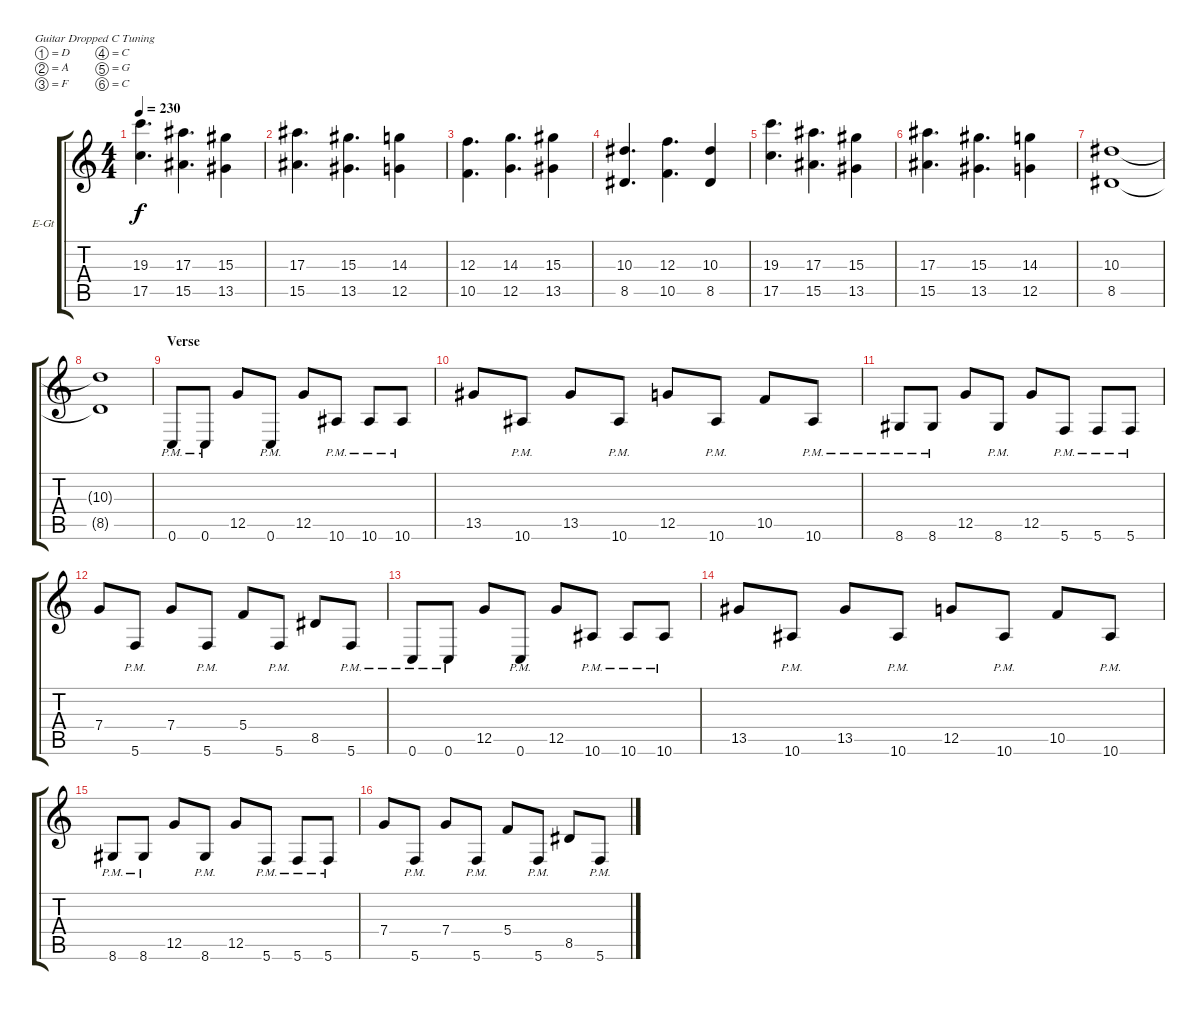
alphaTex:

\defaultSystemsLayout 4
\bracketExtendMode groupsimilarinstruments
\firstSystemTrackNameOrientation horizontal
\otherSystemsTrackNameOrientation horizontal
\track ("Electric Guitar" "E-Gt") {instrument distortionguitar}
\staff {score tabs}
\tuning (D4 A3 F3 C3 G2 C2)
\ts (4 4)
\tempo 230
\clef g2
\ks c
(17.5 19.3).4{d dy f} (15.5 17.3).4{d} (13.5 15.3).4 |
(15.5 17.3).4{d} (13.5 15.3).4{d} (12.5 14.3).4 |
(10.5 12.3).4{d} (12.5 14.3).4{d} (13.5 15.3).4 |
(8.5 10.3).4{d} (10.5 12.3).4{d} (8.5 10.3).4 |
(17.5 19.3).4{d} (15.5 17.3).4{d} (13.5 15.3).4 |
(15.5 17.3).4{d} (13.5 15.3).4{d} (12.5 14.3).4 |
(8.5 10.3).1 |
(10.3{t} 8.5{t}).1 |
\section ("" "Verse")
0.6{pm}.8 0.6{pm}.8 12.5.8 0.6{pm}.8 12.5.8 10.6{pm}.8 10.6{pm}.8 10.6{pm}.8 |
13.5.8 10.6{pm}.8 13.5.8 10.6{pm}.8 12.5.8 10.6{pm}.8 10.5.8 10.6{pm}.8 |
8.6{pm}.8 8.6{pm}.8 12.5.8 8.6{pm}.8 12.5.8 5.6{pm}.8 5.6{pm}.8 5.6{pm}.8 |
7.4.8 5.6{pm}.8 7.4.8 5.6{pm}.8 5.4.8 5.6{pm}.8 8.5.8 5.6{pm}.8 |
0.6{pm}.8 0.6{pm}.8 12.5.8 0.6{pm}.8 12.5.8 10.6{pm}.8 10.6{pm}.8 10.6{pm}.8 |
13.5.8 10.6{pm}.8 13.5.8 10.6{pm}.8 12.5.8 10.6{pm}.8 10.5.8 10.6{pm}.8 |
8.6{pm}.8 8.6{pm}.8 12.5.8 8.6{pm}.8 12.5.8 5.6{pm}.8 5.6{pm}.8 5.6{pm}.8 |
7.4.8 5.6{pm}.8 7.4.8 5.6{pm}.8 5.4.8 5.6{pm}.8 8.5.8 5.6{pm}.8
